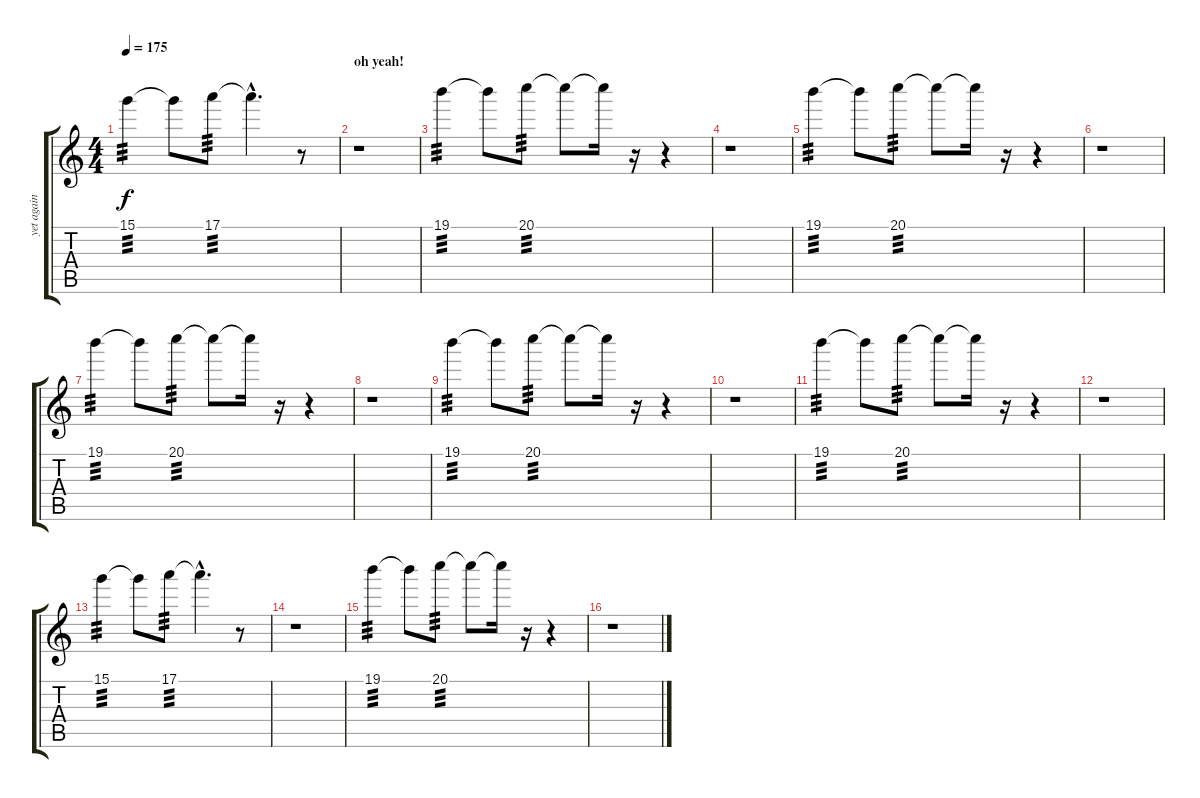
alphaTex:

\track ("yet again another guitar" "yet again ") {instrument overdrivenguitar}
\staff {score tabs}
\tuning (E4 B3 G3 D3 A2 E2) {hide}
\ts (4 4)
\tempo 175
\clef g2
\ks c
15.1.4{tp 3 dy f} 15.1{t}.8 17.1.8{tp 3} 17.1{hac t}.4{d} r.8 |
\section ("" "oh yeah!")
r.1 |
19.1.4{tp 3} 19.1{t}.8 20.1.8{tp 3} 20.1{t}.8 20.1{t}.16 r.16 r.4 |
r.1 |
19.1.4{tp 3} 19.1{t}.8 20.1.8{tp 3} 20.1{t}.8 20.1{t}.16 r.16 r.4 |
r.1 |
19.1.4{tp 3} 19.1{t}.8 20.1.8{tp 3} 20.1{t}.8 20.1{t}.16 r.16 r.4 |
r.1 |
19.1.4{tp 3} 19.1{t}.8 20.1.8{tp 3} 20.1{t}.8 20.1{t}.16 r.16 r.4 |
r.1 |
19.1.4{tp 3} 19.1{t}.8 20.1.8{tp 3} 20.1{t}.8 20.1{t}.16 r.16 r.4 |
r.1 |
15.1.4{tp 3} 15.1{t}.8 17.1.8{tp 3} 17.1{hac t}.4{d} r.8 |
r.1 |
19.1.4{tp 3} 19.1{t}.8 20.1.8{tp 3} 20.1{t}.8 20.1{t}.16 r.16 r.4 |
r.1
